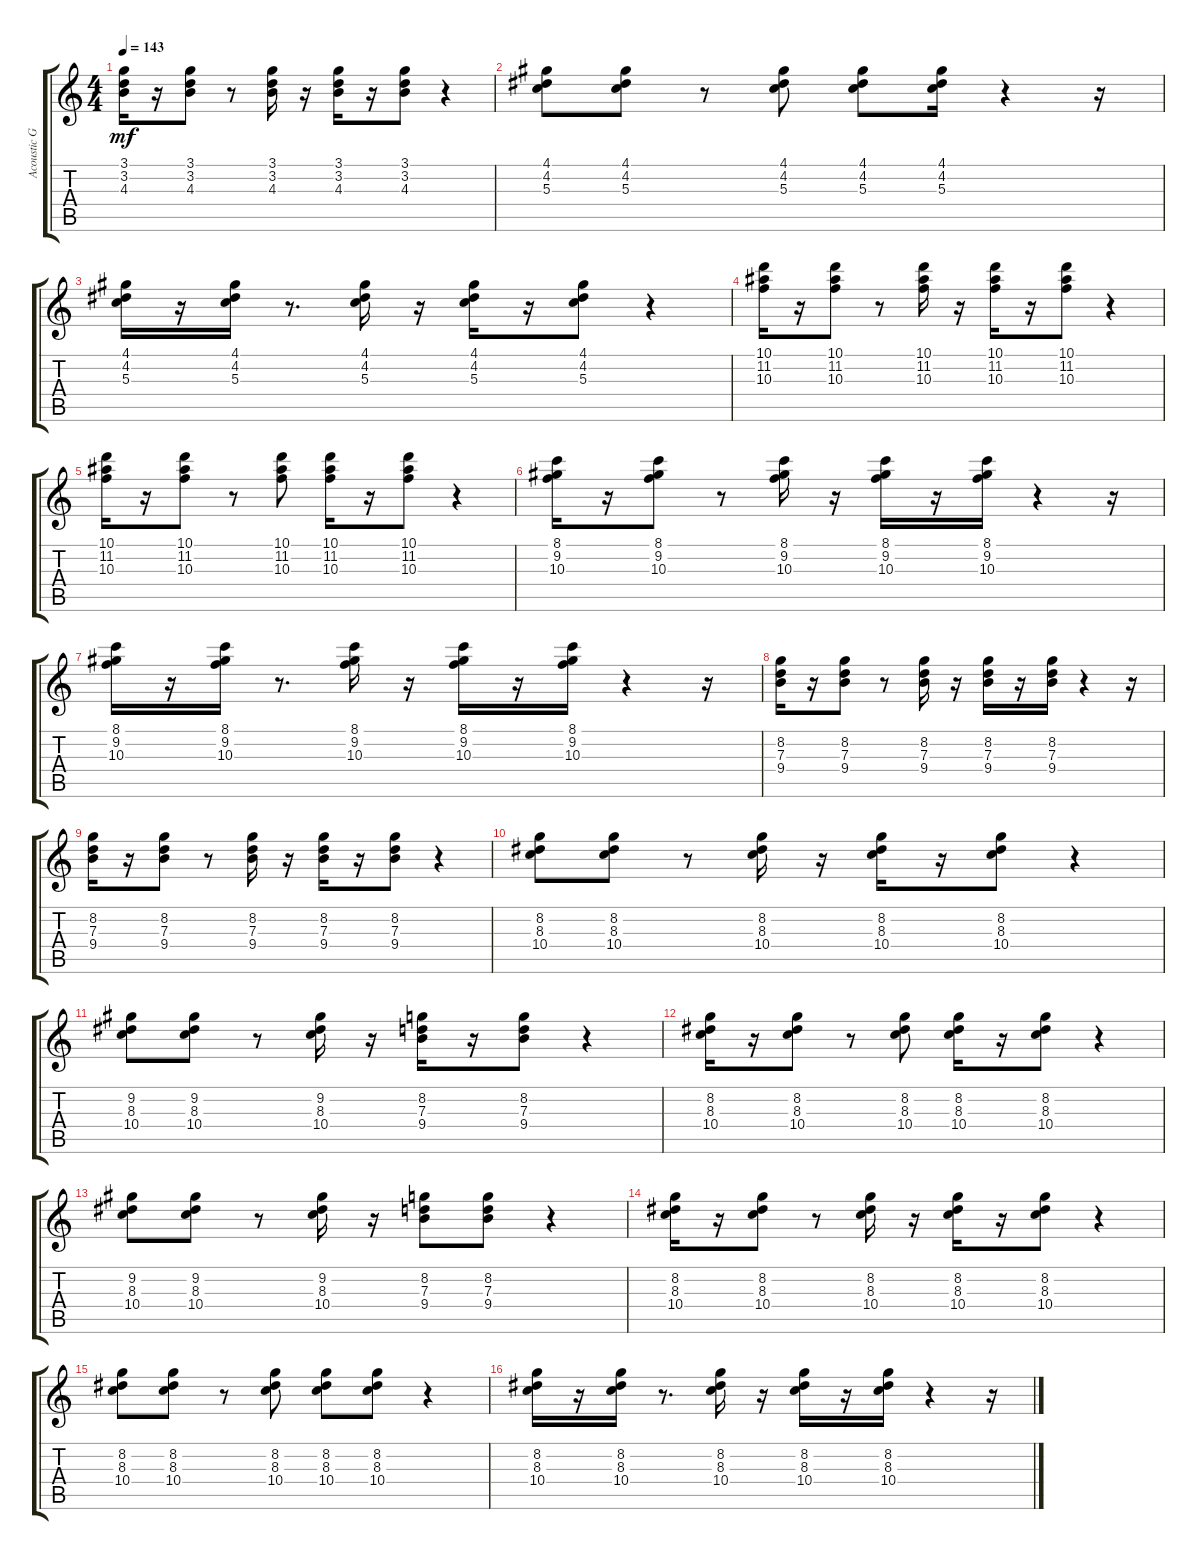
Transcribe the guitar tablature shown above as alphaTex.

\track ("Acoustic Guitar" "Acoustic G") {instrument acousticguitarsteel}
\staff {score tabs}
\tuning (E4 B3 G3 D3 A2 E2) {hide}
\ts (4 4)
\tempo 143
\clef g2
\ks c
(3.1 3.2 4.3).16{dy mf} r.16 (3.1 3.2 4.3).8 r.8 (3.1 3.2 4.3).16 r.16 (3.1 3.2 4.3).16 r.16 (3.1 3.2 4.3).8 r.4 |
(4.1 4.2 5.3).8 (4.1 4.2 5.3).8 r.8 (4.1 4.2 5.3).8 (4.1 4.2 5.3).8 (4.1 4.2 5.3).16 r.4 r.16 |
(4.1 4.2 5.3).16 r.16 (4.1 4.2 5.3).16 r.8{d} (4.1 4.2 5.3).16 r.16 (4.1 4.2 5.3).16 r.16 (4.1 4.2 5.3).8 r.4 |
(10.1 11.2 10.3).16 r.16 (10.1 11.2 10.3).8 r.8 (10.1 11.2 10.3).16 r.16 (10.1 11.2 10.3).16 r.16 (10.1 11.2 10.3).8 r.4 |
(10.1 11.2 10.3).16 r.16 (10.1 11.2 10.3).8 r.8 (10.1 11.2 10.3).8 (10.1 11.2 10.3).16 r.16 (10.1 11.2 10.3).8 r.4 |
(8.1 9.2 10.3).16 r.16 (8.1 9.2 10.3).8 r.8 (8.1 9.2 10.3).16 r.16 (8.1 9.2 10.3).16 r.16 (8.1 9.2 10.3).16 r.4 r.16 |
(8.1 9.2 10.3).16 r.16 (8.1 9.2 10.3).16 r.8{d} (8.1 9.2 10.3).16 r.16 (8.1 9.2 10.3).16 r.16 (8.1 9.2 10.3).16 r.4 r.16 |
(8.2 7.3 9.4).16 r.16 (8.2 7.3 9.4).8 r.8 (8.2 7.3 9.4).16 r.16 (8.2 7.3 9.4).16 r.16 (8.2 7.3 9.4).16 r.4 r.16 |
(8.2 7.3 9.4).16 r.16 (8.2 7.3 9.4).8 r.8 (8.2 7.3 9.4).16 r.16 (8.2 7.3 9.4).16 r.16 (8.2 7.3 9.4).8 r.4 |
(8.2 8.3 10.4).8 (8.2 8.3 10.4).8 r.8 (8.2 8.3 10.4).16 r.16 (8.2 8.3 10.4).16 r.16 (8.2 8.3 10.4).8 r.4 |
(9.2 8.3 10.4).8 (9.2 8.3 10.4).8 r.8 (9.2 8.3 10.4).16 r.16 (8.2 7.3 9.4).16 r.16 (8.2 7.3 9.4).8 r.4 |
(8.2 8.3 10.4).16 r.16 (8.2 8.3 10.4).8 r.8 (8.2 8.3 10.4).8 (8.2 8.3 10.4).16 r.16 (8.2 8.3 10.4).8 r.4 |
(9.2 8.3 10.4).8 (9.2 8.3 10.4).8 r.8 (9.2 8.3 10.4).16 r.16 (8.2 7.3 9.4).8 (8.2 7.3 9.4).8 r.4 |
(8.2 8.3 10.4).16 r.16 (8.2 8.3 10.4).8 r.8 (8.2 8.3 10.4).16 r.16 (8.2 8.3 10.4).16 r.16 (8.2 8.3 10.4).8 r.4 |
(8.2 8.3 10.4).8 (8.2 8.3 10.4).8 r.8 (8.2 8.3 10.4).8 (8.2 8.3 10.4).8 (8.2 8.3 10.4).8 r.4 |
(8.2 8.3 10.4).16 r.16 (8.2 8.3 10.4).16 r.8{d} (8.2 8.3 10.4).16 r.16 (8.2 8.3 10.4).16 r.16 (8.2 8.3 10.4).16 r.4 r.16
